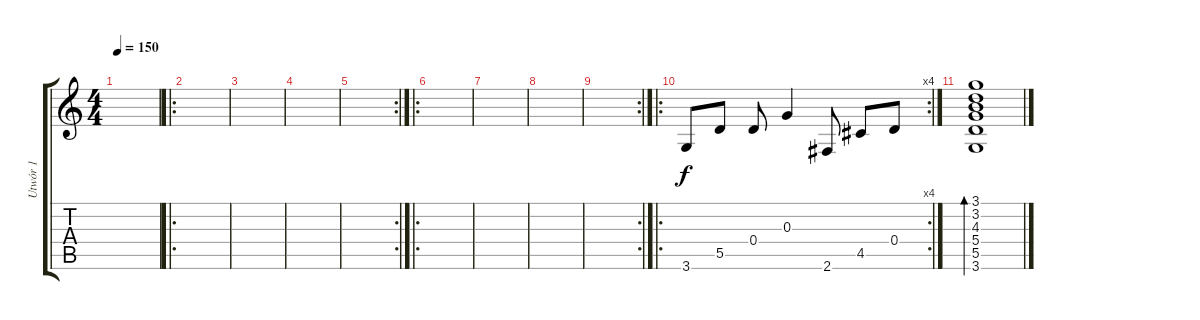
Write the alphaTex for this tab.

\track ("Utwór 1" "Utwór 1") {instrument electricguitarclean}
\staff {score tabs}
\tuning (E4 B3 G3 D3 A2 E2) {hide}
\ts (4 4)
\tempo 150
\clef g2
\ks c
|
\ro
|
|
|
\rc 2
|
\ro
|
|
|
\rc 2
|
\ro
\rc 4
3.6.8 5.5.8 0.4.8 0.3.4 2.6.8 4.5.8 0.4.8 |
(3.1 3.2 4.3 5.4 5.5 3.6).1{bd 480}
